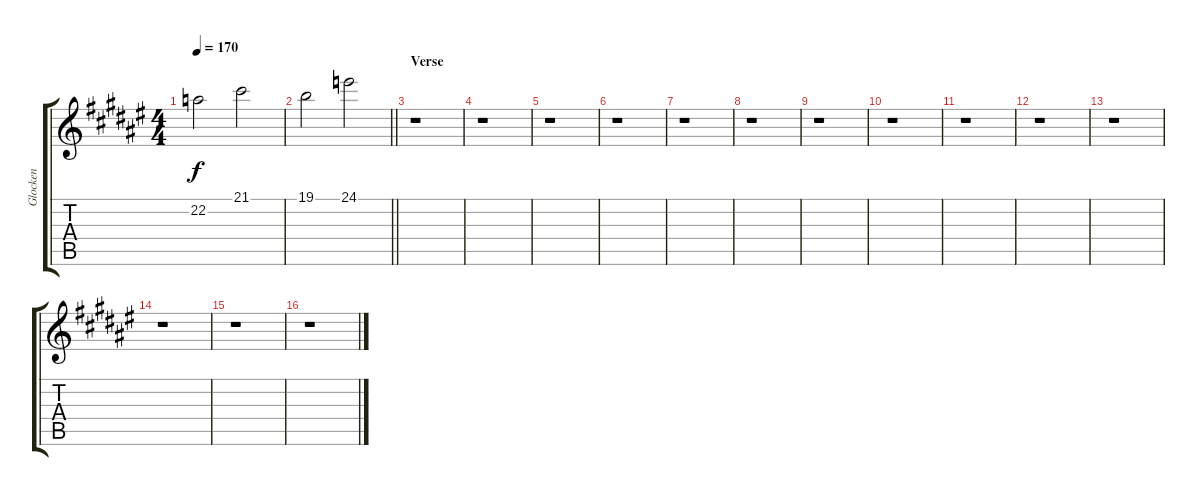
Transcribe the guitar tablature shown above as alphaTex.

\track ("Glocken" "Glocken") {instrument glockenspiel}
\staff {score tabs}
\tuning (E4 B3 G3 D3 A2 E2) {hide}
\ts (4 4)
\tempo 170
\clef g2
\ks f#
22.2.2{dy f} 21.1.2 |
\barLineRight lightlight
19.1.2 24.1.2 |
\section ("" "Verse")
r.1 |
r.1 |
r.1 |
r.1 |
r.1 |
r.1 |
r.1 |
r.1 |
r.1 |
r.1 |
r.1 |
r.1 |
r.1 |
r.1
